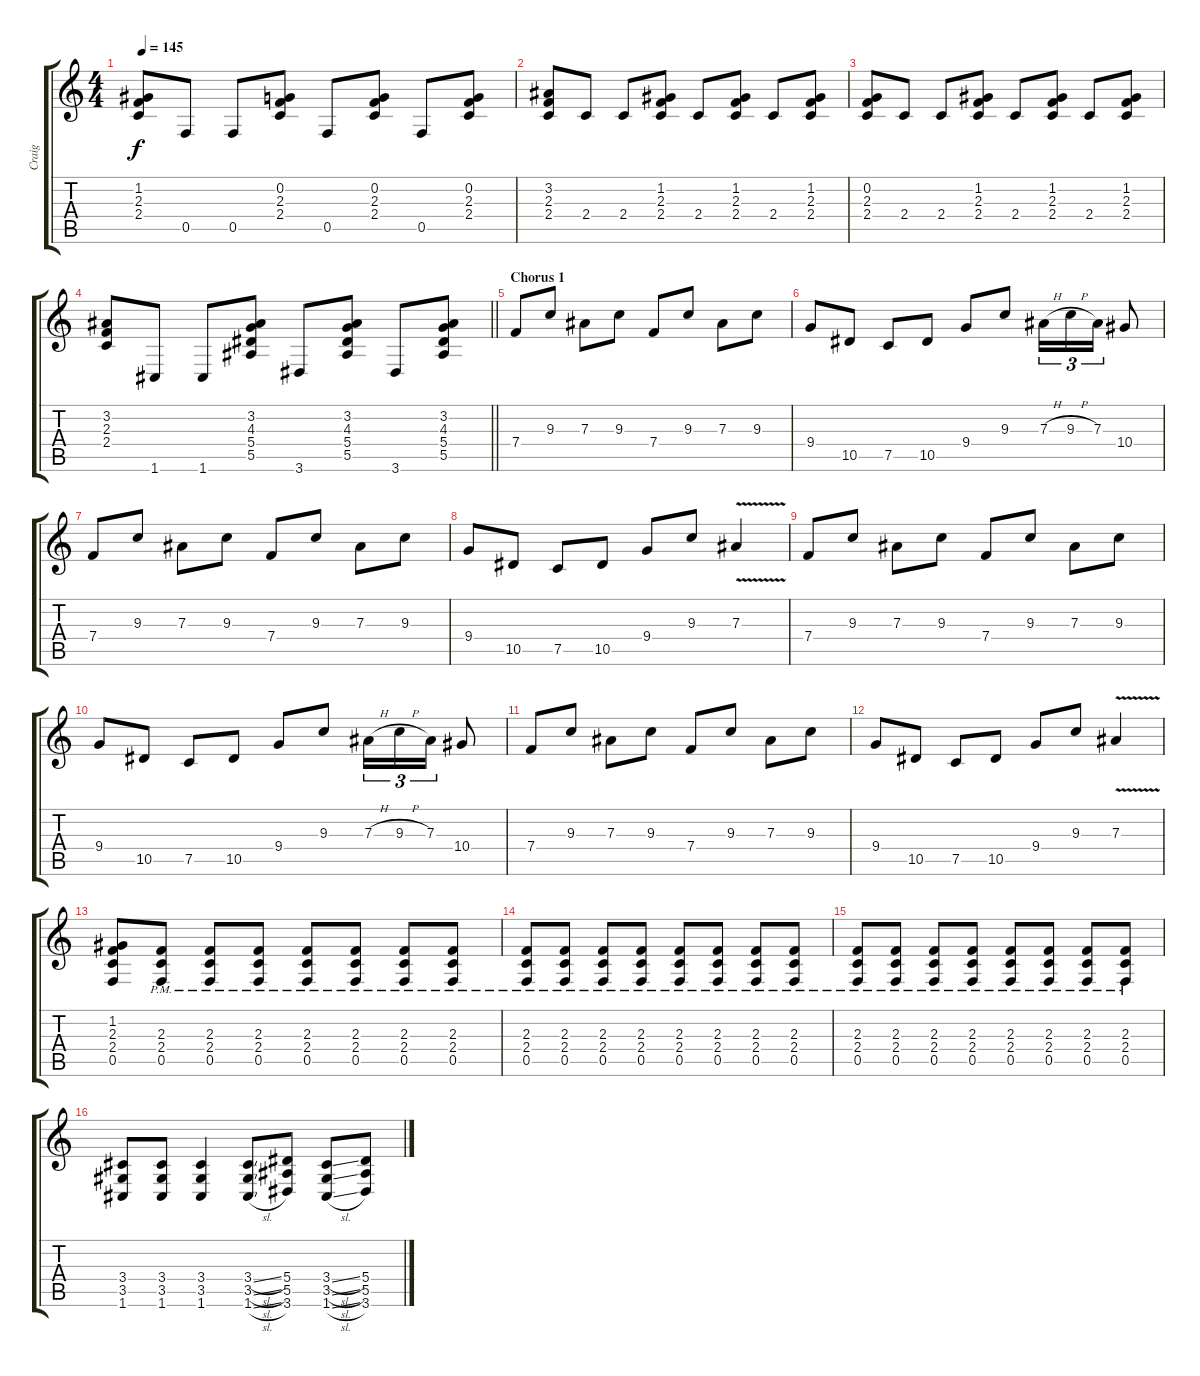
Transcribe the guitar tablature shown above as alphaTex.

\track ("Craig" "Craig") {instrument distortionguitar}
\staff {score tabs}
\tuning (C4 G3 Eb3 Bb2 F2 C2) {hide}
\ts (4 4)
\tempo 145
\clef g2
\ks c
(1.2 2.3 2.4).8{dy f} 0.5.8 0.5.8 (0.2 2.3 2.4).8 0.5.8 (0.2 2.3 2.4).8 0.5.8 (0.2 2.3 2.4).8 |
(3.2 2.3 2.4).8 2.4.8 2.4.8 (1.2 2.3 2.4).8 2.4.8 (1.2 2.3 2.4).8 2.4.8 (1.2 2.3 2.4).8 |
(0.2 2.3 2.4).8 2.4.8 2.4.8 (1.2 2.3 2.4).8 2.4.8 (1.2 2.3 2.4).8 2.4.8 (1.2 2.3 2.4).8 |
\barLineRight lightlight
(3.2 2.3 2.4).8 1.6.8 1.6.8 (3.2 4.3 5.4 5.5).8 3.6.8 (3.2 4.3 5.4 5.5).8 3.6.8 (3.2 4.3 5.4 5.5).8 |
\section ("" "Chorus 1")
7.4.8 9.3.8 7.3.8 9.3.8 7.4.8 9.3.8 7.3.8 9.3.8 |
9.4.8 10.5.8 7.5.8 10.5.8 9.4.8 9.3.8 7.3{h}.16{tu (3 2)} 9.3{h}.16{tu (3 2)} 7.3.16{tu (3 2)} 10.4.8 |
7.4.8 9.3.8 7.3.8 9.3.8 7.4.8 9.3.8 7.3.8 9.3.8 |
9.4.8 10.5.8 7.5.8 10.5.8 9.4.8 9.3.8 7.3{v}.4 |
7.4.8 9.3.8 7.3.8 9.3.8 7.4.8 9.3.8 7.3.8 9.3.8 |
9.4.8 10.5.8 7.5.8 10.5.8 9.4.8 9.3.8 7.3{h}.16{tu (3 2)} 9.3{h}.16{tu (3 2)} 7.3.16{tu (3 2)} 10.4.8 |
7.4.8 9.3.8 7.3.8 9.3.8 7.4.8 9.3.8 7.3.8 9.3.8 |
9.4.8 10.5.8 7.5.8 10.5.8 9.4.8 9.3.8 7.3{v}.4 |
(1.2 2.3 2.4 0.5).8 (2.3{pm} 2.4{pm} 0.5{pm}).8 (2.3{pm} 2.4{pm} 0.5{pm}).8 (2.3{pm} 2.4{pm} 0.5{pm}).8 (2.3{pm} 2.4{pm} 0.5{pm}).8 (2.3{pm} 2.4{pm} 0.5{pm}).8 (2.3{pm} 2.4{pm} 0.5{pm}).8 (2.3{pm} 2.4{pm} 0.5{pm}).8 |
(2.3{pm} 2.4{pm} 0.5{pm}).8 (2.3{pm} 2.4{pm} 0.5{pm}).8 (2.3{pm} 2.4{pm} 0.5{pm}).8 (2.3{pm} 2.4{pm} 0.5{pm}).8 (2.3{pm} 2.4{pm} 0.5{pm}).8 (2.3{pm} 2.4{pm} 0.5{pm}).8 (2.3{pm} 2.4{pm} 0.5{pm}).8 (2.3{pm} 2.4{pm} 0.5{pm}).8 |
(2.3{pm} 2.4{pm} 0.5{pm}).8 (2.3{pm} 2.4{pm} 0.5{pm}).8 (2.3{pm} 2.4{pm} 0.5{pm}).8 (2.3{pm} 2.4{pm} 0.5{pm}).8 (2.3{pm} 2.4{pm} 0.5{pm}).8 (2.3{pm} 2.4{pm} 0.5{pm}).8 (2.3{pm} 2.4{pm} 0.5{pm}).8 (2.3{pm} 2.4{pm} 0.5{pm}).8 |
(3.4 3.5 1.6).8 (3.4 3.5 1.6).8 (3.4 3.5 1.6).4 (3.4{sl} 3.5{sl} 1.6{sl}).8 (5.4 5.5 3.6).8 (3.4{sl} 3.5{sl} 1.6{sl}).8 (5.4 5.5 3.6).8
